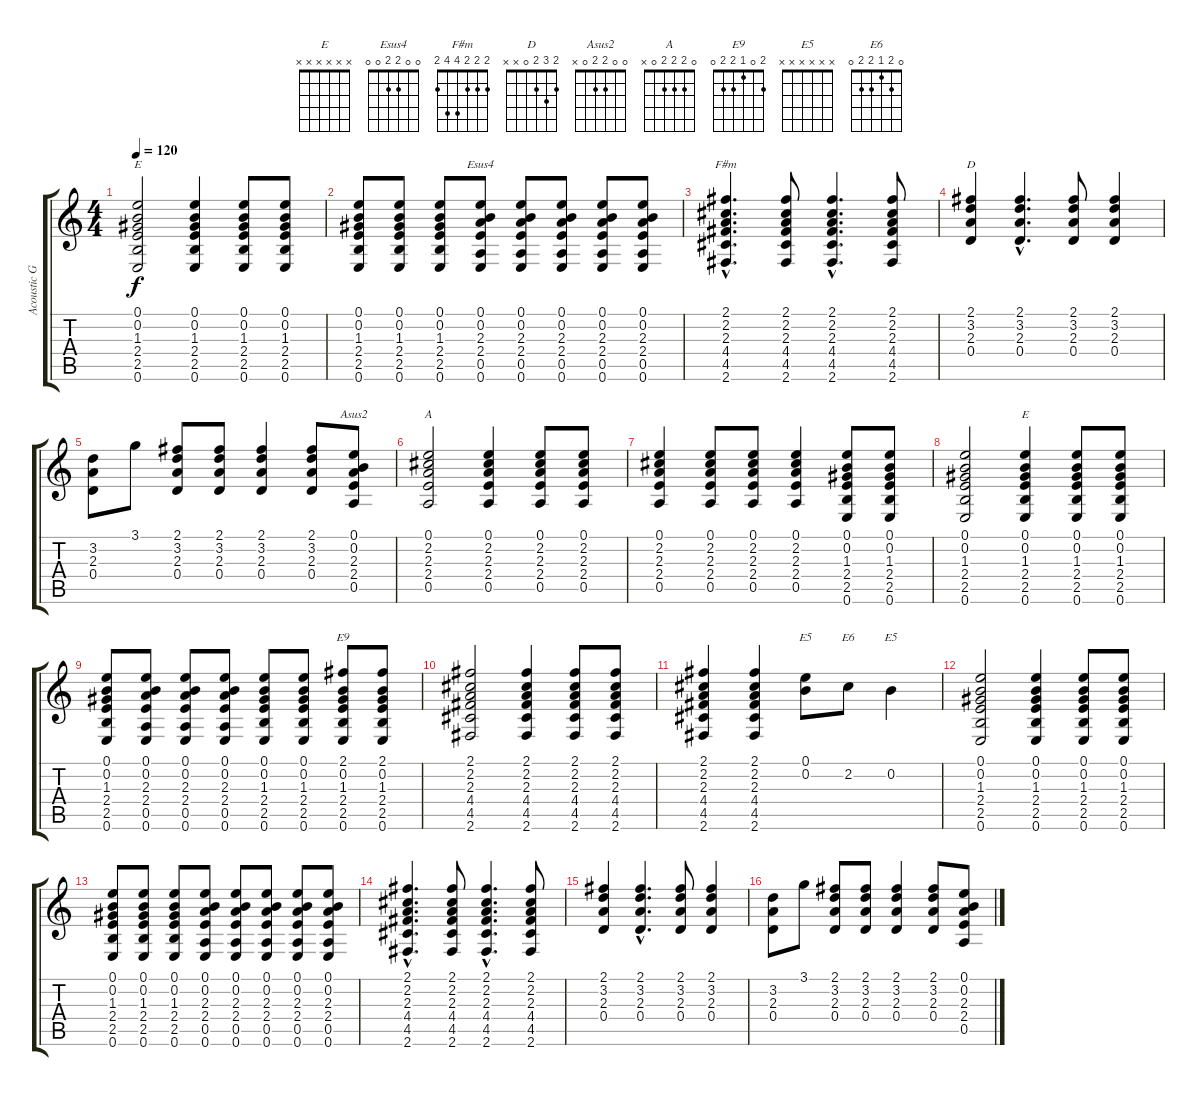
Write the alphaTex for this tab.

\track ("Acoustic Gtr" "Acoustic G") {instrument acousticguitarnylon}
\staff {score tabs}
\tuning (E4 B3 G3 D3 A2 E2) {hide}
\chord ("E" 0 0 1 2 2 0)
\chord ("Esus4" 0 0 2 2 0 0)
\chord ("F#m" 2 2 2 4 4 2)
\chord ("D" 2 3 2 0 x x)
\chord ("Asus2" 0 0 2 2 0 x)
\chord ("A" 0 2 2 2 0 x)
\chord ("E" x x x x x x) {firstfret 0}
\chord ("E9" 2 0 1 2 2 0)
\chord ("E5" x x x 2 2 0)
\chord ("E6" 0 2 1 2 2 0)
\chord ("E5" x x x x x x) {firstfret 0}
\ts (4 4)
\tempo 120
\clef g2
\ks c
(0.1 0.2 1.3 2.4 2.5 0.6).2{ch "E" dy f} (0.1 0.2 1.3 2.4 2.5 0.6).4 (0.1 0.2 1.3 2.4 2.5 0.6).8 (0.1 0.2 1.3 2.4 2.5 0.6).8 |
(0.1 0.2 1.3 2.4 2.5 0.6).8 (0.1 0.2 1.3 2.4 2.5 0.6).8 (0.1 0.2 1.3 2.4 2.5 0.6).8 (0.1 0.2 2.3 2.4 0.5 0.6).8{ch "Esus4"} (0.1 0.2 2.3 2.4 0.5 0.6).8 (0.1 0.2 2.3 2.4 0.5 0.6).8 (0.1 0.2 2.3 2.4 0.5 0.6).8 (0.1 0.2 2.3 2.4 0.5 0.6).8 |
(2.1{hac} 2.2{hac} 2.3{hac} 4.4{hac} 4.5{hac} 2.6{hac}).4{d ch "F#m"} (2.1 2.2 2.3 4.4 4.5 2.6).8 (2.1{hac} 2.2{hac} 2.3{hac} 4.4{hac} 4.5{hac} 2.6{hac}).4{d} (2.1 2.2 2.3 4.4 4.5 2.6).8 |
(2.1 3.2 2.3 0.4).4{ch "D"} (2.1{hac} 3.2{hac} 2.3{hac} 0.4{hac}).4{d} (2.1 3.2 2.3 0.4).8 (2.1 3.2 2.3 0.4).4 |
(3.2 2.3 0.4).8 3.1.8 (2.1 3.2 2.3 0.4).8 (2.1 3.2 2.3 0.4).8 (2.1 3.2 2.3 0.4).4 (2.1 3.2 2.3 0.4).8 (0.1 0.2 2.3 2.4 0.5).8{ch "Asus2"} |
(0.1 2.2 2.3 2.4 0.5).2{ch "A"} (0.1 2.2 2.3 2.4 0.5).4 (0.1 2.2 2.3 2.4 0.5).8 (0.1 2.2 2.3 2.4 0.5).8 |
(0.1 2.2 2.3 2.4 0.5).4 (0.1 2.2 2.3 2.4 0.5).8 (0.1 2.2 2.3 2.4 0.5).8 (0.1 2.2 2.3 2.4 0.5).4 (0.1 0.2 1.3 2.4 2.5 0.6).8 (0.1 0.2 1.3 2.4 2.5 0.6).8 |
(0.1 0.2 1.3 2.4 2.5 0.6).2 (0.1 0.2 1.3 2.4 2.5 0.6).4{ch "E"} (0.1 0.2 1.3 2.4 2.5 0.6).8 (0.1 0.2 1.3 2.4 2.5 0.6).8 |
(0.1 0.2 1.3 2.4 2.5 0.6).8 (0.1 0.2 2.3 2.4 0.5 0.6).8 (0.1 0.2 2.3 2.4 0.5 0.6).8 (0.1 0.2 2.3 2.4 0.5 0.6).8 (0.1 0.2 1.3 2.4 2.5 0.6).8 (0.1 0.2 1.3 2.4 2.5 0.6).8 (2.1 0.2 1.3 2.4 2.5 0.6).8{ch "E9"} (2.1 0.2 1.3 2.4 2.5 0.6).8 |
(2.1 2.2 2.3 4.4 4.5 2.6).2 (2.1 2.2 2.3 4.4 4.5 2.6).4 (2.1 2.2 2.3 4.4 4.5 2.6).8 (2.1 2.2 2.3 4.4 4.5 2.6).8 |
(2.1 2.2 2.3 4.4 4.5 2.6).4 (2.1 2.2 2.3 4.4 4.5 2.6).4 (0.1 0.2).8{ch "E5"} 2.2.8{ch "E6"} 0.2.4{ch "E5"} |
(0.1 0.2 1.3 2.4 2.5 0.6).2 (0.1 0.2 1.3 2.4 2.5 0.6).4 (0.1 0.2 1.3 2.4 2.5 0.6).8 (0.1 0.2 1.3 2.4 2.5 0.6).8 |
(0.1 0.2 1.3 2.4 2.5 0.6).8 (0.1 0.2 1.3 2.4 2.5 0.6).8 (0.1 0.2 1.3 2.4 2.5 0.6).8 (0.1 0.2 2.3 2.4 0.5 0.6).8 (0.1 0.2 2.3 2.4 0.5 0.6).8 (0.1 0.2 2.3 2.4 0.5 0.6).8 (0.1 0.2 2.3 2.4 0.5 0.6).8 (0.1 0.2 2.3 2.4 0.5 0.6).8 |
(2.1{hac} 2.2{hac} 2.3{hac} 4.4{hac} 4.5{hac} 2.6{hac}).4{d} (2.1 2.2 2.3 4.4 4.5 2.6).8 (2.1{hac} 2.2{hac} 2.3{hac} 4.4{hac} 4.5{hac} 2.6{hac}).4{d} (2.1 2.2 2.3 4.4 4.5 2.6).8 |
(2.1 3.2 2.3 0.4).4 (2.1{hac} 3.2{hac} 2.3{hac} 0.4{hac}).4{d} (2.1 3.2 2.3 0.4).8 (2.1 3.2 2.3 0.4).4 |
(3.2 2.3 0.4).8 3.1.8 (2.1 3.2 2.3 0.4).8 (2.1 3.2 2.3 0.4).8 (2.1 3.2 2.3 0.4).4 (2.1 3.2 2.3 0.4).8 (0.1 0.2 2.3 2.4 0.5).8
